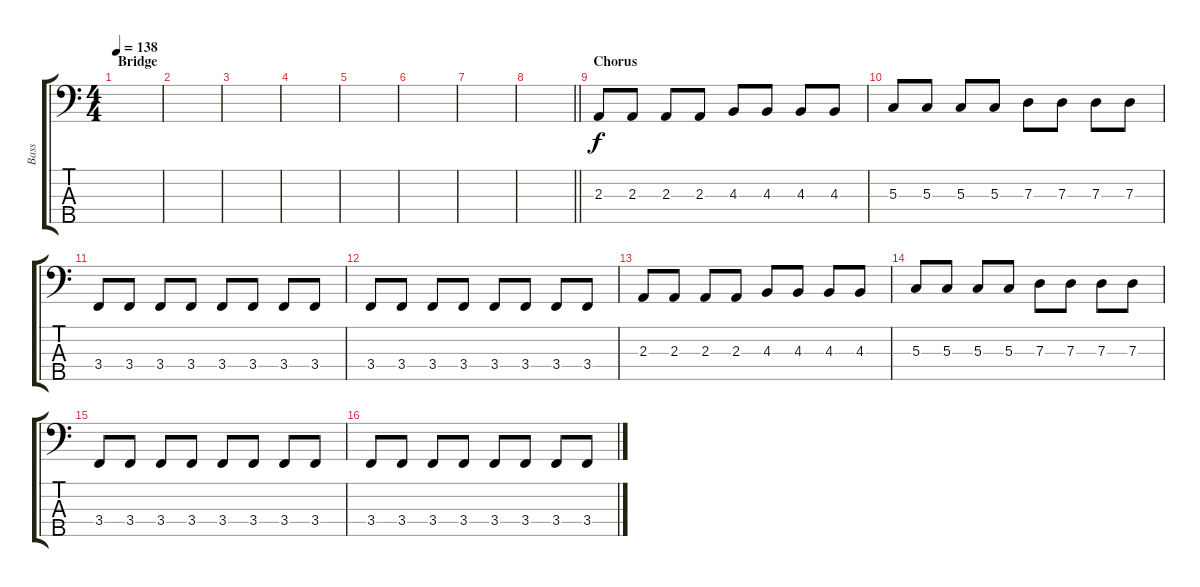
\track ("Bass" "Bass") {instrument electricbasspick}
\staff {score tabs}
\tuning (F2 C2 G1 D1 A0) {hide}
\ts (4 4)
\section ("" "Bridge")
\tempo 138
\clef f4
\ks c
|
|
|
|
|
|
|
\barLineRight lightlight
|
\section ("" "Chorus")
2.3.8 2.3.8 2.3.8 2.3.8 4.3.8 4.3.8 4.3.8 4.3.8 |
5.3.8 5.3.8 5.3.8 5.3.8 7.3.8 7.3.8 7.3.8 7.3.8 |
3.4.8 3.4.8 3.4.8 3.4.8 3.4.8 3.4.8 3.4.8 3.4.8 |
3.4.8 3.4.8 3.4.8 3.4.8 3.4.8 3.4.8 3.4.8 3.4.8 |
2.3.8 2.3.8 2.3.8 2.3.8 4.3.8 4.3.8 4.3.8 4.3.8 |
5.3.8 5.3.8 5.3.8 5.3.8 7.3.8 7.3.8 7.3.8 7.3.8 |
3.4.8 3.4.8 3.4.8 3.4.8 3.4.8 3.4.8 3.4.8 3.4.8 |
3.4.8 3.4.8 3.4.8 3.4.8 3.4.8 3.4.8 3.4.8 3.4.8
